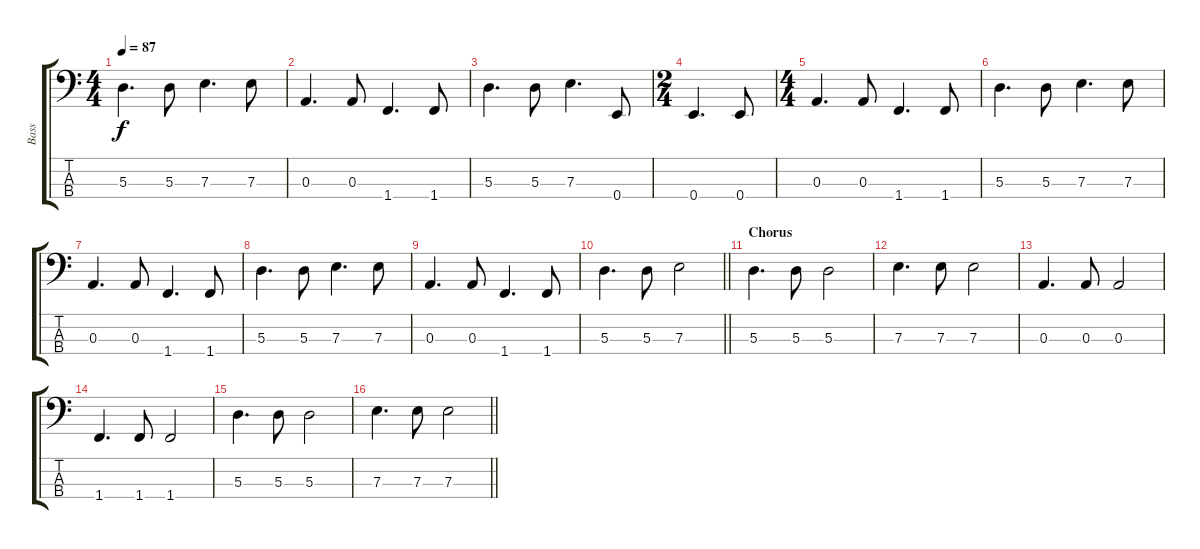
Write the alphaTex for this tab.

\track ("Bass" "Bass") {instrument electricbassfinger}
\staff {score tabs}
\tuning (G2 D2 A1 E1) {hide}
\ts (4 4)
\tempo 87
\clef f4
\ks c
5.3.4{d dy f} 5.3.8 7.3.4{d} 7.3.8 |
0.3.4{d} 0.3.8 1.4.4{d} 1.4.8 |
5.3.4{d} 5.3.8 7.3.4{d} 0.4.8 |
\ts (2 4)
0.4.4{d} 0.4.8 |
\ts (4 4)
0.3.4{d} 0.3.8 1.4.4{d} 1.4.8 |
5.3.4{d} 5.3.8 7.3.4{d} 7.3.8 |
0.3.4{d} 0.3.8 1.4.4{d} 1.4.8 |
5.3.4{d} 5.3.8 7.3.4{d} 7.3.8 |
0.3.4{d} 0.3.8 1.4.4{d} 1.4.8 |
\barLineRight lightlight
5.3.4{d} 5.3.8 7.3.2 |
\section ("" "Chorus")
5.3.4{d} 5.3.8 5.3.2 |
7.3.4{d} 7.3.8 7.3.2 |
0.3.4{d} 0.3.8 0.3.2 |
1.4.4{d} 1.4.8 1.4.2 |
5.3.4{d} 5.3.8 5.3.2 |
\barLineRight lightlight
7.3.4{d} 7.3.8 7.3.2
